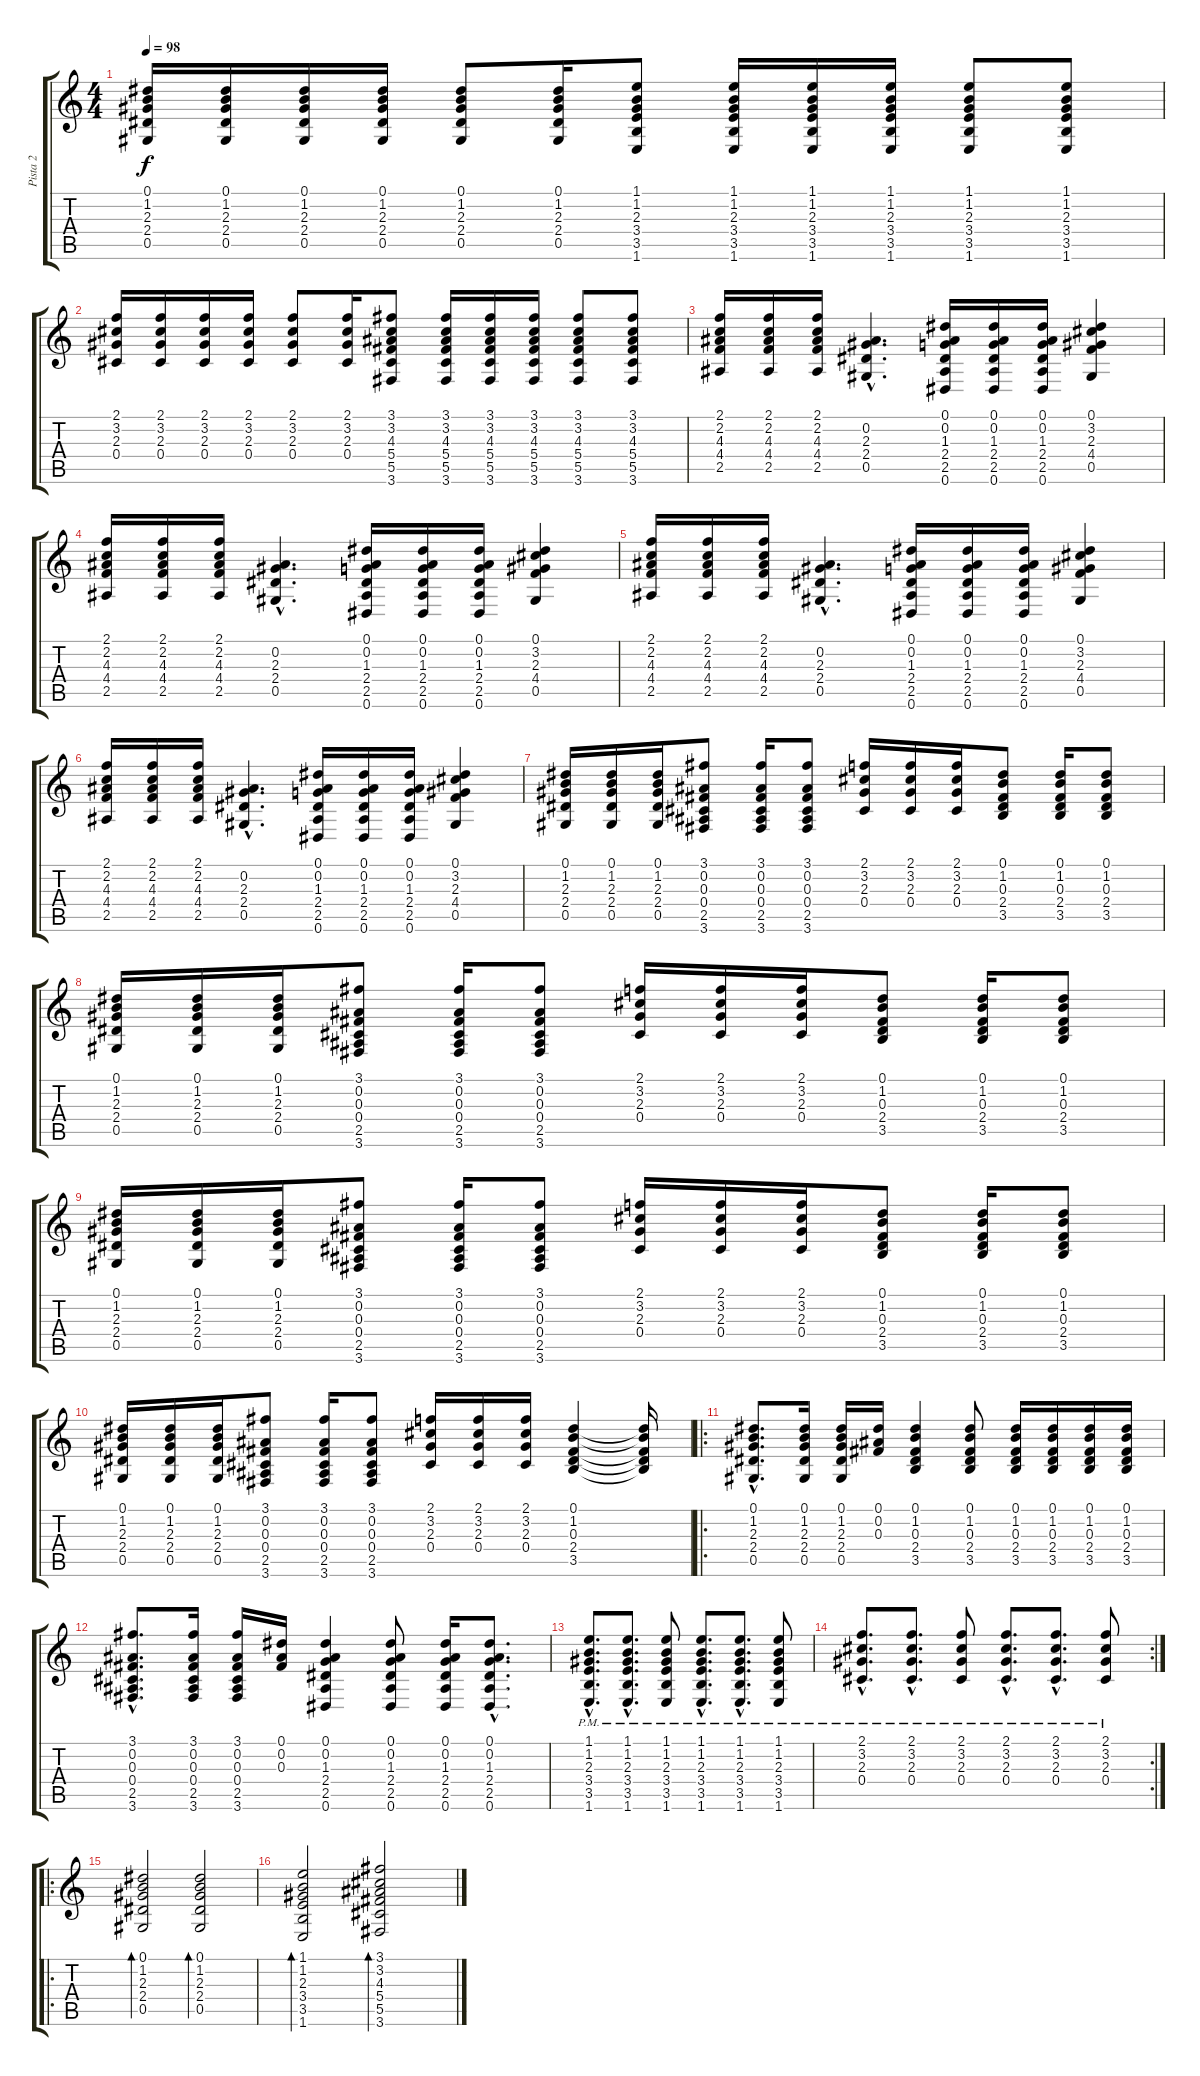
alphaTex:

\track ("Pista 2" "Pista 2") {instrument acousticguitarsteel}
\staff {score tabs}
\tuning (Eb4 Bb3 Gb3 Db3 Ab2 Eb2) {hide}
\ts (4 4)
\tempo 98
\clef g2
\ks c
(0.1 1.2 2.3 2.4 0.5).16{dy f} (0.1 1.2 2.3 2.4 0.5).16 (0.1 1.2 2.3 2.4 0.5).16 (0.1 1.2 2.3 2.4 0.5).16 (0.1 1.2 2.3 2.4 0.5).8 (0.1 1.2 2.3 2.4 0.5).16 (1.1 1.2 2.3 3.4 3.5 1.6).8 (1.1 1.2 2.3 3.4 3.5 1.6).16 (1.1 1.2 2.3 3.4 3.5 1.6).16 (1.1 1.2 2.3 3.4 3.5 1.6).16 (1.1 1.2 2.3 3.4 3.5 1.6).8 (1.1 1.2 2.3 3.4 3.5 1.6).8 |
(2.1 3.2 2.3 0.4).16 (2.1 3.2 2.3 0.4).16 (2.1 3.2 2.3 0.4).16 (2.1 3.2 2.3 0.4).16 (2.1 3.2 2.3 0.4).8 (2.1 3.2 2.3 0.4).16 (3.1 3.2 4.3 5.4 5.5 3.6).8 (3.1 3.2 4.3 5.4 5.5 3.6).16 (3.1 3.2 4.3 5.4 5.5 3.6).16 (3.1 3.2 4.3 5.4 5.5 3.6).16 (3.1 3.2 4.3 5.4 5.5 3.6).8 (3.1 3.2 4.3 5.4 5.5 3.6).8 |
(2.1 2.2 4.3 4.4 2.5).16 (2.1 2.2 4.3 4.4 2.5).16 (2.1 2.2 4.3 4.4 2.5).16 (0.2{hac} 2.3{hac} 2.4{hac} 0.5{hac}).4{d} (0.1 0.2 1.3 2.4 2.5 0.6).16 (0.1 0.2 1.3 2.4 2.5 0.6).16 (0.1 0.2 1.3 2.4 2.5 0.6).16 (0.1 3.2 2.3 4.4 0.5).4 |
(2.1 2.2 4.3 4.4 2.5).16 (2.1 2.2 4.3 4.4 2.5).16 (2.1 2.2 4.3 4.4 2.5).16 (0.2{hac} 2.3{hac} 2.4{hac} 0.5{hac}).4{d} (0.1 0.2 1.3 2.4 2.5 0.6).16 (0.1 0.2 1.3 2.4 2.5 0.6).16 (0.1 0.2 1.3 2.4 2.5 0.6).16 (0.1 3.2 2.3 4.4 0.5).4 |
(2.1 2.2 4.3 4.4 2.5).16 (2.1 2.2 4.3 4.4 2.5).16 (2.1 2.2 4.3 4.4 2.5).16 (0.2{hac} 2.3{hac} 2.4{hac} 0.5{hac}).4{d} (0.1 0.2 1.3 2.4 2.5 0.6).16 (0.1 0.2 1.3 2.4 2.5 0.6).16 (0.1 0.2 1.3 2.4 2.5 0.6).16 (0.1 3.2 2.3 4.4 0.5).4 |
(2.1 2.2 4.3 4.4 2.5).16 (2.1 2.2 4.3 4.4 2.5).16 (2.1 2.2 4.3 4.4 2.5).16 (0.2{hac} 2.3{hac} 2.4{hac} 0.5{hac}).4{d} (0.1 0.2 1.3 2.4 2.5 0.6).16 (0.1 0.2 1.3 2.4 2.5 0.6).16 (0.1 0.2 1.3 2.4 2.5 0.6).16 (0.1 3.2 2.3 4.4 0.5).4 |
(0.1 1.2 2.3 2.4 0.5).16 (0.1 1.2 2.3 2.4 0.5).16 (0.1 1.2 2.3 2.4 0.5).16 (3.1 0.2 0.3 0.4 2.5 3.6).8 (3.1 0.2 0.3 0.4 2.5 3.6).16 (3.1 0.2 0.3 0.4 2.5 3.6).8 (2.1 3.2 2.3 0.4).16 (2.1 3.2 2.3 0.4).16 (2.1 3.2 2.3 0.4).16 (0.1 1.2 0.3 2.4 3.5).8 (0.1 1.2 0.3 2.4 3.5).16 (0.1 1.2 0.3 2.4 3.5).8 |
(0.1 1.2 2.3 2.4 0.5).16 (0.1 1.2 2.3 2.4 0.5).16 (0.1 1.2 2.3 2.4 0.5).16 (3.1 0.2 0.3 0.4 2.5 3.6).8 (3.1 0.2 0.3 0.4 2.5 3.6).16 (3.1 0.2 0.3 0.4 2.5 3.6).8 (2.1 3.2 2.3 0.4).16 (2.1 3.2 2.3 0.4).16 (2.1 3.2 2.3 0.4).16 (0.1 1.2 0.3 2.4 3.5).8 (0.1 1.2 0.3 2.4 3.5).16 (0.1 1.2 0.3 2.4 3.5).8 |
(0.1 1.2 2.3 2.4 0.5).16 (0.1 1.2 2.3 2.4 0.5).16 (0.1 1.2 2.3 2.4 0.5).16 (3.1 0.2 0.3 0.4 2.5 3.6).8 (3.1 0.2 0.3 0.4 2.5 3.6).16 (3.1 0.2 0.3 0.4 2.5 3.6).8 (2.1 3.2 2.3 0.4).16 (2.1 3.2 2.3 0.4).16 (2.1 3.2 2.3 0.4).16 (0.1 1.2 0.3 2.4 3.5).8 (0.1 1.2 0.3 2.4 3.5).16 (0.1 1.2 0.3 2.4 3.5).8 |
(0.1 1.2 2.3 2.4 0.5).16 (0.1 1.2 2.3 2.4 0.5).16 (0.1 1.2 2.3 2.4 0.5).16 (3.1 0.2 0.3 0.4 2.5 3.6).8 (3.1 0.2 0.3 0.4 2.5 3.6).16 (3.1 0.2 0.3 0.4 2.5 3.6).8 (2.1 3.2 2.3 0.4).16 (2.1 3.2 2.3 0.4).16 (2.1 3.2 2.3 0.4).16 (0.1 1.2 0.3 2.4 3.5).4 (0.1{t} 1.2{t} 0.3{t} 2.4{t} 3.5{t}).16 |
\ro
(0.1{hac} 1.2{hac} 2.3{hac} 2.4{hac} 0.5{hac}).8{d} (0.1 1.2 2.3 2.4 0.5).16 (0.1 1.2 2.3 2.4 0.5).16 (0.1 0.2 0.3).16 (0.1 1.2 0.3 2.4 3.5).4 (0.1 1.2 0.3 2.4 3.5).8 (0.1 1.2 0.3 2.4 3.5).16 (0.1 1.2 0.3 2.4 3.5).16 (0.1 1.2 0.3 2.4 3.5).16 (0.1 1.2 0.3 2.4 3.5).16 |
(3.1{hac} 0.2{hac} 0.3{hac} 0.4{hac} 2.5{hac} 3.6{hac}).8{d} (3.1 0.2 0.3 0.4 2.5 3.6).16 (3.1 0.2 0.3 0.4 2.5 3.6).16 (0.1 0.2 0.3).16 (0.1 0.2 1.3 2.4 2.5 0.6).4 (0.1 0.2 1.3 2.4 2.5 0.6).8 (0.1 0.2 1.3 2.4 2.5 0.6).16 (0.1{hac} 0.2{hac} 1.3{hac} 2.4{hac} 2.5{hac} 0.6{hac}).8{d} |
(1.1{hac pm} 1.2{hac pm} 2.3{hac pm} 3.4{hac pm} 3.5{hac pm} 1.6{hac pm}).8{d} (1.1{hac pm} 1.2{hac pm} 2.3{hac pm} 3.4{hac pm} 3.5{hac pm} 1.6{hac pm}).8{d} (1.1{pm} 1.2{pm} 2.3{pm} 3.4{pm} 3.5{pm} 1.6{pm}).8 (1.1{hac pm} 1.2{hac pm} 2.3{hac pm} 3.4{hac pm} 3.5{hac pm} 1.6{hac pm}).8{d} (1.1{hac pm} 1.2{hac pm} 2.3{hac pm} 3.4{hac pm} 3.5{hac pm} 1.6{hac pm}).8{d} (1.1{pm} 1.2{pm} 2.3{pm} 3.4{pm} 3.5{pm} 1.6{pm}).8 |
\rc 2
(2.1{hac pm} 3.2{hac pm} 2.3{hac pm} 0.4{hac pm}).8{d} (2.1{hac pm} 3.2{hac pm} 2.3{hac pm} 0.4{hac pm}).8{d} (2.1{pm} 3.2{pm} 2.3{pm} 0.4{pm}).8 (2.1{hac pm} 3.2{hac pm} 2.3{hac pm} 0.4{hac pm}).8{d} (2.1{hac pm} 3.2{hac pm} 2.3{hac pm} 0.4{hac pm}).8{d} (2.1{pm} 3.2{pm} 2.3{pm} 0.4{pm}).8 |
\ro
(0.1 1.2 2.3 2.4 0.5).2{bd 120} (0.1 1.2 2.3 2.4 0.5).2{bd 120} |
(1.1 1.2 2.3 3.4 3.5 1.6).2{bd 120} (3.1 3.2 4.3 5.4 5.5 3.6).2{bd 120}
